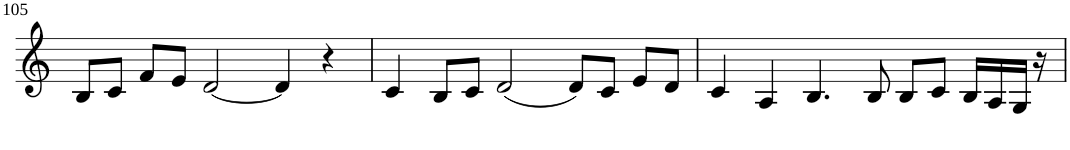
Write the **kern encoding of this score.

**kern
*part1
*staff1
*I"Violin
!!LO:PB:g=z
*clefG2
*k[]
*M6/4
=105
8B/L
8c/J
8f/L
8e/J
[2d/
4d/]
4r
=106
4c/
8B/L
8c/J
(2d/
8d/L)
8c/J
8e/L
8d/J
=107
4c/
4A/
4.B/
8B/
8B/L
8c/J
16B/LL
16A/
16G/JJ
16r
=
*-
